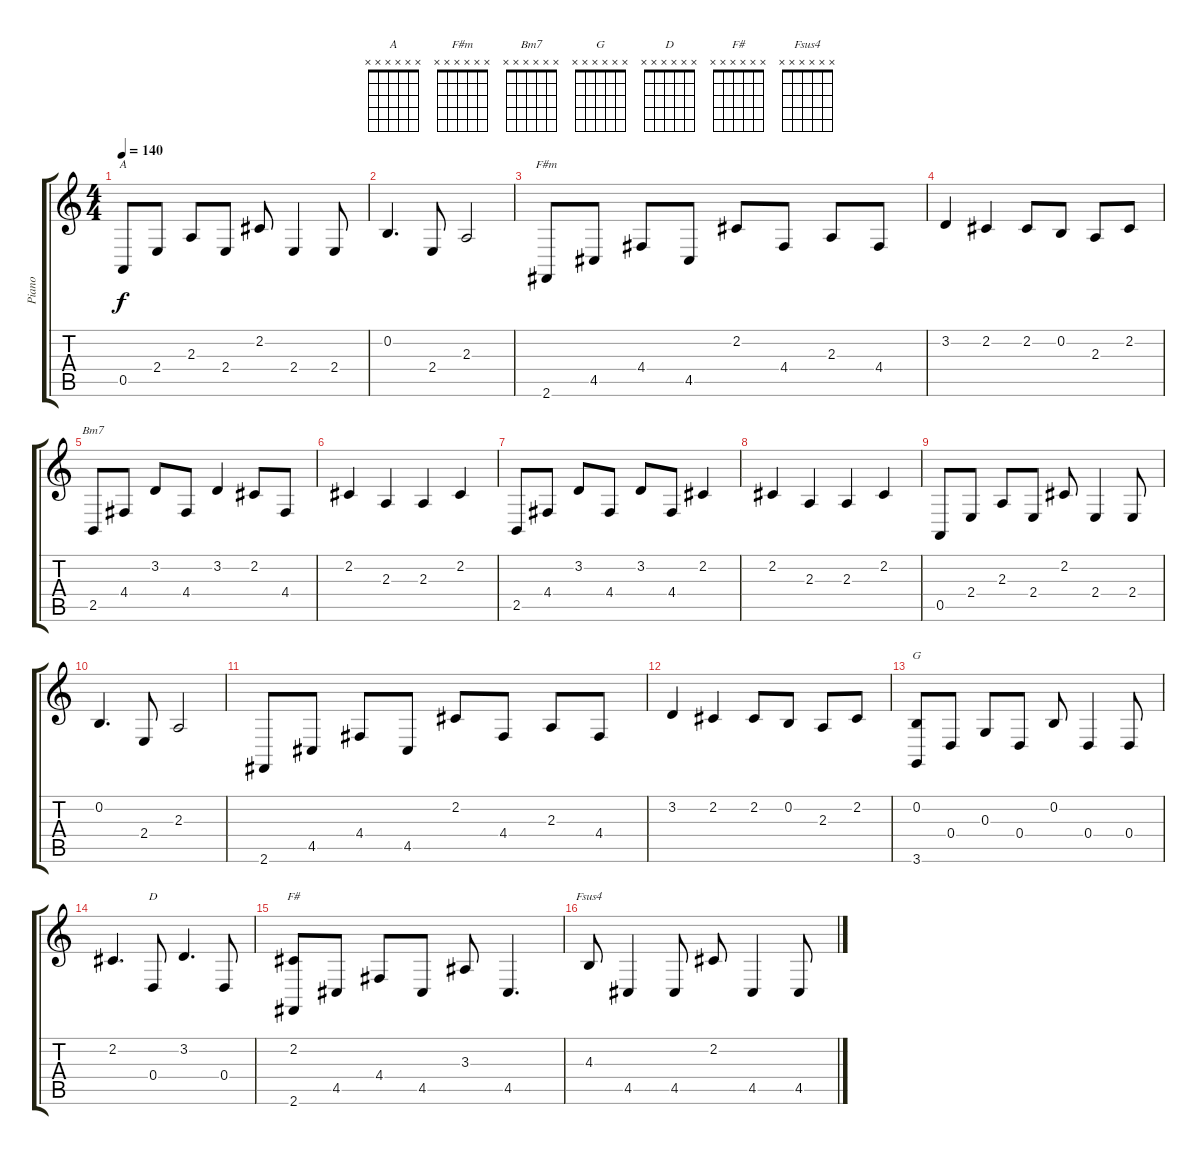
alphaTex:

\track ("Piano" "Piano") {instrument acousticgrandpiano}
\staff {score tabs}
\tuning (E4 B3 G3 D3 A2 E2) {hide}
\chord ("A" x x x x x x) {firstfret 0}
\chord ("F#m" x x x x x x) {firstfret 0}
\chord ("Bm7" x x x x x x) {firstfret 0}
\chord ("G" x x x x x x) {firstfret 0}
\chord ("D" x x x x x x) {firstfret 0}
\chord ("F#" x x x x x x) {firstfret 0}
\chord ("Fsus4" x x x x x x) {firstfret 0}
\ts (4 4)
\tempo 140
\clef g2
\ks c
0.5.8{ch "A" dy f} 2.4.8 2.3.8 2.4.8 2.2.8 2.4.4 2.4.8 |
0.2.4{d} 2.4.8 2.3.2 |
2.6.8{ch "F#m"} 4.5.8 4.4.8 4.5.8 2.2.8 4.4.8 2.3.8 4.4.8 |
3.2.4 2.2.4 2.2.8 0.2.8 2.3.8 2.2.8 |
2.5.8{ch "Bm7"} 4.4.8 3.2.8 4.4.8 3.2.4 2.2.8 4.4.8 |
2.2.4 2.3.4 2.3.4 2.2.4 |
2.5.8 4.4.8 3.2.8 4.4.8 3.2.8 4.4.8 2.2.4 |
2.2.4 2.3.4 2.3.4 2.2.4 |
0.5.8 2.4.8 2.3.8 2.4.8 2.2.8 2.4.4 2.4.8 |
0.2.4{d} 2.4.8 2.3.2 |
2.6.8 4.5.8 4.4.8 4.5.8 2.2.8 4.4.8 2.3.8 4.4.8 |
3.2.4 2.2.4 2.2.8 0.2.8 2.3.8 2.2.8 |
(0.2 3.6).8{ch "G"} 0.4.8 0.3.8 0.4.8 0.2.8 0.4.4 0.4.8 |
2.2.4{d} 0.4.8{ch "D"} 3.2.4{d} 0.4.8 |
(2.2 2.6).8{ch "F#"} 4.5.8 4.4.8 4.5.8 3.3.8 4.5.4{d} |
4.3.8{ch "Fsus4"} 4.5.4 4.5.8 2.2.8 4.5.4 4.5.8
